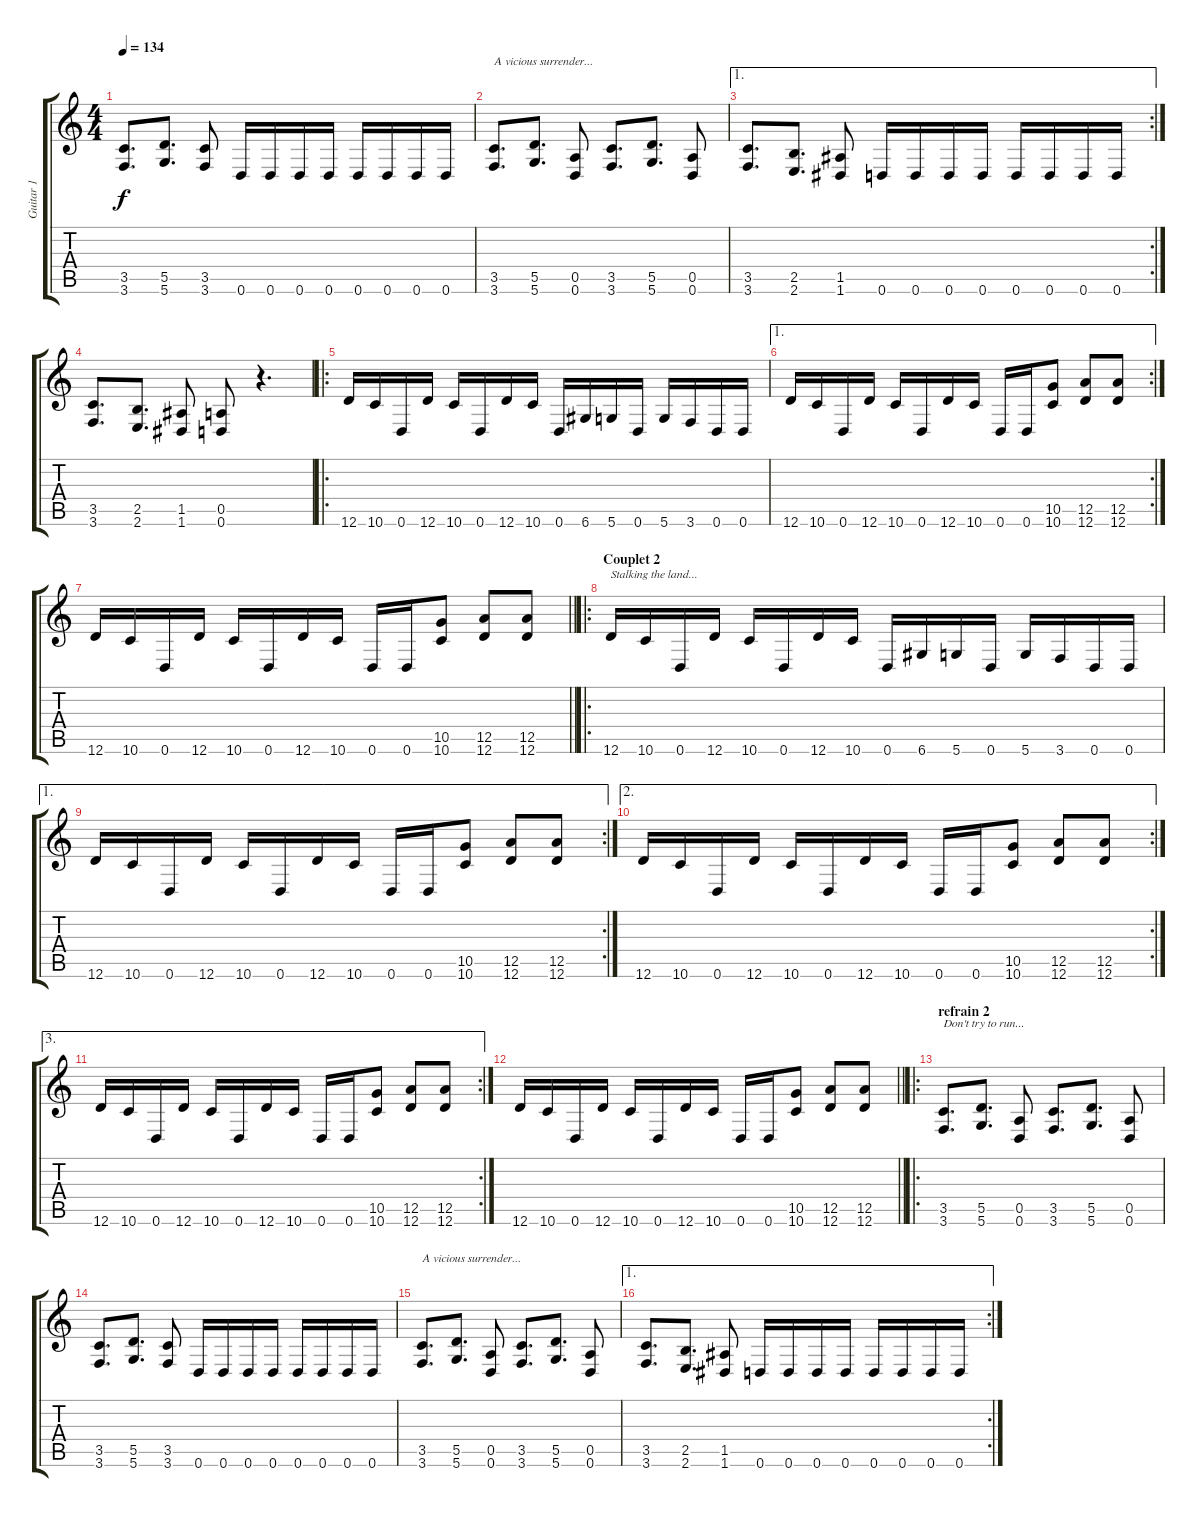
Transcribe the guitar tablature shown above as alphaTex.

\track ("Guitar 1" "Guitar 1") {instrument distortionguitar}
\staff {score tabs}
\tuning (E4 B3 G3 D3 A2 D2) {hide}
\ts (4 4)
\tempo 134
\clef g2
\ks c
(3.5 3.6).8{d dy f} (5.5 5.6).8{d} (3.5 3.6).8 0.6.16 0.6.16 0.6.16 0.6.16 0.6.16 0.6.16 0.6.16 0.6.16 |
(3.5 3.6).8{d txt "A vicious surrender..."} (5.5 5.6).8{d} (0.5 0.6).8 (3.5 3.6).8{d} (5.5 5.6).8{d} (0.5 0.6).8 |
\ae 1
\rc 2
(3.5 3.6).8{d} (2.5 2.6).8{d} (1.5 1.6).8 0.6.16 0.6.16 0.6.16 0.6.16 0.6.16 0.6.16 0.6.16 0.6.16 |
(3.5 3.6).8{d} (2.5 2.6).8{d} (1.5 1.6).8 (0.5 0.6).8 r.4{d} |
\ro
12.6.16 10.6.16 0.6.16 12.6.16 10.6.16 0.6.16 12.6.16 10.6.16 0.6.16 6.6.16 5.6.16 0.6.16 5.6.16 3.6.16 0.6.16 0.6.16 |
\ae 1
\rc 2
12.6.16 10.6.16 0.6.16 12.6.16 10.6.16 0.6.16 12.6.16 10.6.16 0.6.16 0.6.16 (10.5 10.6).8 (12.5 12.6).8 (12.5 12.6).8 |
\barLineRight lightlight
12.6.16 10.6.16 0.6.16 12.6.16 10.6.16 0.6.16 12.6.16 10.6.16 0.6.16 0.6.16 (10.5 10.6).8 (12.5 12.6).8 (12.5 12.6).8 |
\ro
\section ("" "Couplet 2")
12.6.16{txt "Stalking the land..."} 10.6.16 0.6.16 12.6.16 10.6.16 0.6.16 12.6.16 10.6.16 0.6.16 6.6.16 5.6.16 0.6.16 5.6.16 3.6.16 0.6.16 0.6.16 |
\ae 1
\rc 2
12.6.16 10.6.16 0.6.16 12.6.16 10.6.16 0.6.16 12.6.16 10.6.16 0.6.16 0.6.16 (10.5 10.6).8 (12.5 12.6).8 (12.5 12.6).8 |
\ae 2
\rc 2
12.6.16 10.6.16 0.6.16 12.6.16 10.6.16 0.6.16 12.6.16 10.6.16 0.6.16 0.6.16 (10.5 10.6).8 (12.5 12.6).8 (12.5 12.6).8 |
\ae 3
\rc 2
12.6.16 10.6.16 0.6.16 12.6.16 10.6.16 0.6.16 12.6.16 10.6.16 0.6.16 0.6.16 (10.5 10.6).8 (12.5 12.6).8 (12.5 12.6).8 |
\barLineRight lightlight
12.6.16 10.6.16 0.6.16 12.6.16 10.6.16 0.6.16 12.6.16 10.6.16 0.6.16 0.6.16 (10.5 10.6).8 (12.5 12.6).8 (12.5 12.6).8 |
\ro
\section ("" "refrain 2")
(3.5 3.6).8{d txt "Don't try to run..."} (5.5 5.6).8{d} (0.5 0.6).8 (3.5 3.6).8{d} (5.5 5.6).8{d} (0.5 0.6).8 |
(3.5 3.6).8{d} (5.5 5.6).8{d} (3.5 3.6).8 0.6.16 0.6.16 0.6.16 0.6.16 0.6.16 0.6.16 0.6.16 0.6.16 |
(3.5 3.6).8{d txt "A vicious surrender..."} (5.5 5.6).8{d} (0.5 0.6).8 (3.5 3.6).8{d} (5.5 5.6).8{d} (0.5 0.6).8 |
\ae 1
\rc 2
(3.5 3.6).8{d} (2.5 2.6).8{d} (1.5 1.6).8 0.6.16 0.6.16 0.6.16 0.6.16 0.6.16 0.6.16 0.6.16 0.6.16
